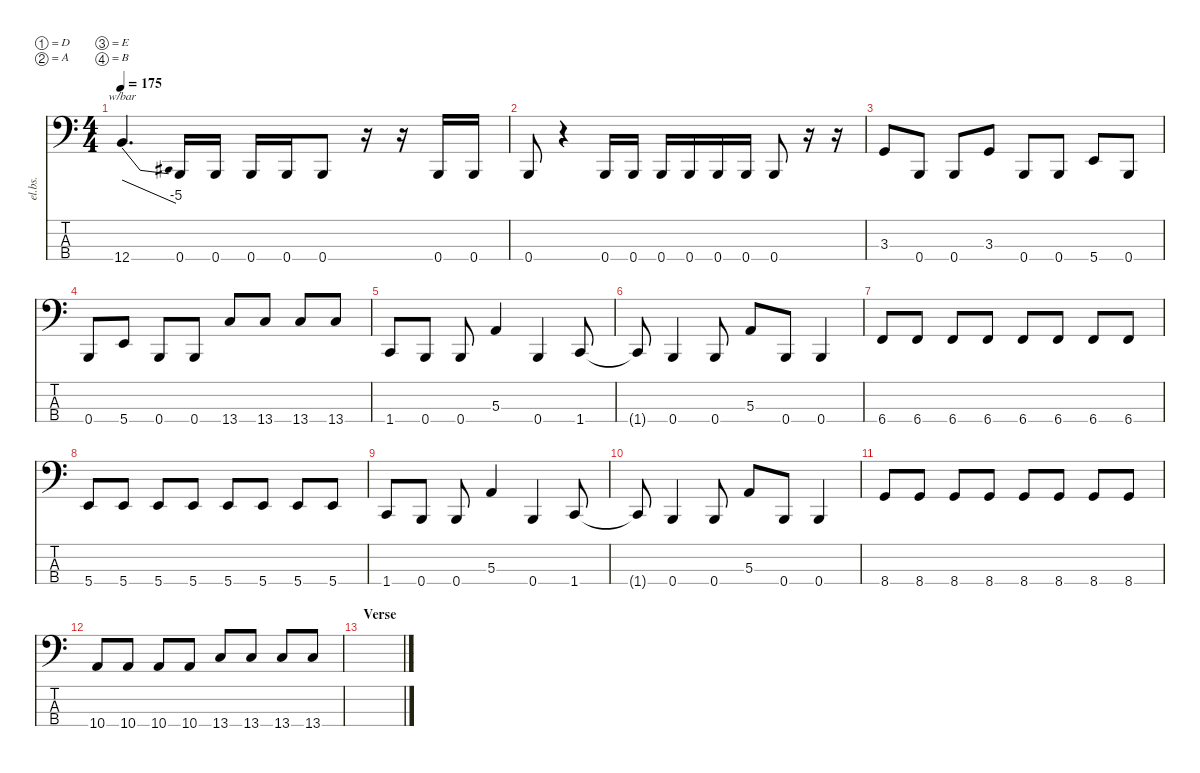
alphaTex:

\defaultSystemsLayout 4
\hideDynamics
\bracketExtendMode nobrackets
\track ("Electric Bass - Michal" "el.bs.") {instrument electricbassfinger}
\staff {score tabs}
\tuning (D2 A1 E1 B0)
\ts (4 4)
\tempo 175
\clef f4
\ks c
12.4.4{d tbe (dive default 29.4 0 59.4 -20) dy ff} 0.4.16 0.4.16 0.4.16 0.4.16 0.4.8 r.16 r.16 0.4.16 0.4.16 |
0.4.8 r.4 0.4.16 0.4.16 0.4.16 0.4.16 0.4.16 0.4.16 0.4.8 r.16 r.16 |
3.3.8 0.4.8 0.4.8 3.3.8 0.4.8 0.4.8 5.4.8 0.4.8 |
0.4.8 5.4.8 0.4.8 0.4.8 13.4.8 13.4.8 13.4.8 13.4.8 |
1.4.8 0.4.8 0.4.8 5.3.4 0.4.4 1.4.8 |
1.4{t}.8 0.4.4 0.4.8 5.3.8 0.4.8 0.4.4 |
6.4.8 6.4.8 6.4.8 6.4.8 6.4.8 6.4.8 6.4.8 6.4.8 |
5.4.8 5.4.8 5.4.8 5.4.8 5.4.8 5.4.8 5.4.8 5.4.8 |
1.4.8 0.4.8 0.4.8 5.3.4 0.4.4 1.4.8 |
1.4{t}.8 0.4.4 0.4.8 5.3.8 0.4.8 0.4.4 |
8.4.8 8.4.8 8.4.8 8.4.8 8.4.8 8.4.8 8.4.8 8.4.8 |
10.4.8 10.4.8 10.4.8 10.4.8 13.4.8 13.4.8 13.4.8 13.4.8 |
\section ("" "Verse")
